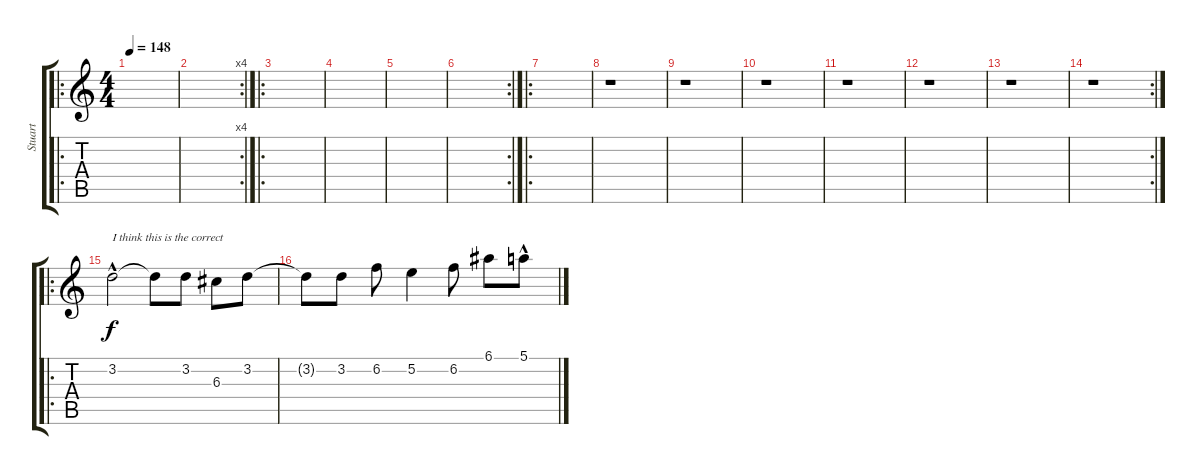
\track ("Stuart" "Stuart") {instrument distortionguitar}
\staff {score tabs}
\tuning (E4 B3 G3 D3 A2 D2) {hide}
\ro
\ts (4 4)
\tempo 148
\clef g2
\ks c
|
\rc 4
|
\ro
|
|
|
\rc 2
|
\ro
|
r.1 |
r.1 |
r.1 |
r.1 |
r.1 |
r.1 |
\rc 2
r.1 |
\ro
3.2{hac}.2{txt "I think this is the correct"} 3.2{t}.8 3.2.8 6.3.8 3.2.8 |
3.2{t}.8 3.2.8 6.2.8 5.2.4 6.2.8 6.1.8 5.1{hac}.8
